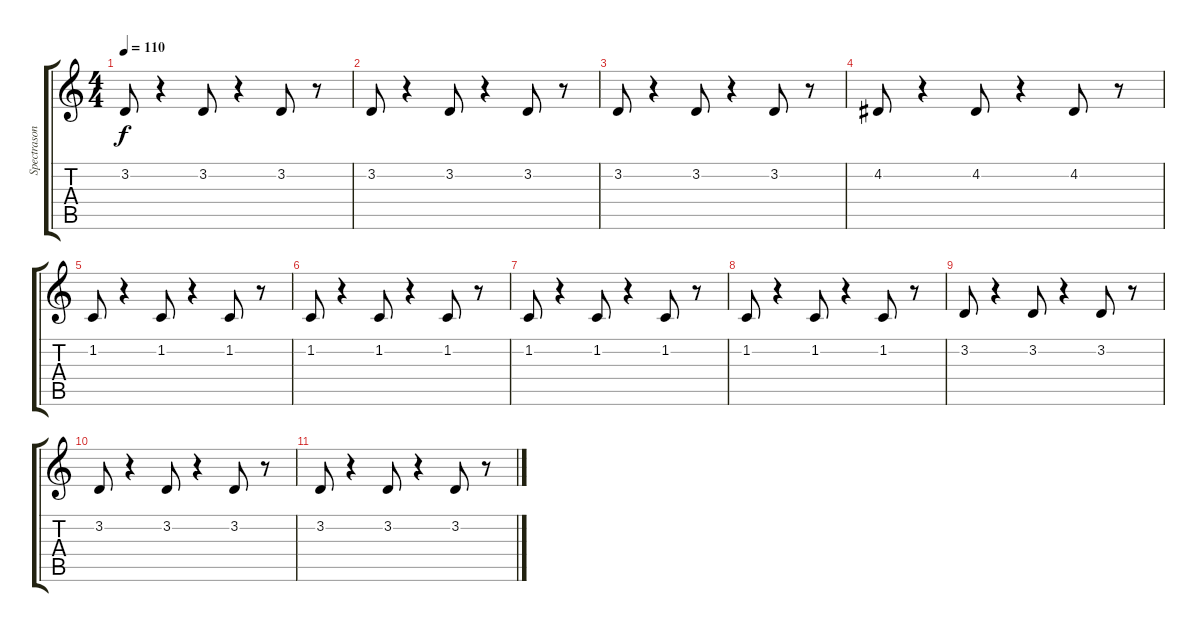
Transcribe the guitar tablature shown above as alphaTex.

\track ("Spectrasonics Omnisphere" "Spectrason") {instrument choiraahs}
\staff {score tabs}
\tuning (E4 B3 G3 D3 A2 E2) {hide}
\ts (4 4)
\tempo 110
\clef g2
\ks c
3.2.8{dy f} r.4 3.2.8 r.4 3.2.8 r.8 |
3.2.8 r.4 3.2.8 r.4 3.2.8 r.8 |
3.2.8 r.4 3.2.8 r.4 3.2.8 r.8 |
4.2.8 r.4 4.2.8 r.4 4.2.8 r.8 |
1.2.8 r.4 1.2.8 r.4 1.2.8 r.8 |
1.2.8 r.4 1.2.8 r.4 1.2.8 r.8 |
1.2.8 r.4 1.2.8 r.4 1.2.8 r.8 |
1.2.8 r.4 1.2.8 r.4 1.2.8 r.8 |
3.2.8 r.4 3.2.8 r.4 3.2.8 r.8 |
3.2.8 r.4 3.2.8 r.4 3.2.8 r.8 |
3.2.8 r.4 3.2.8 r.4 3.2.8 r.8
